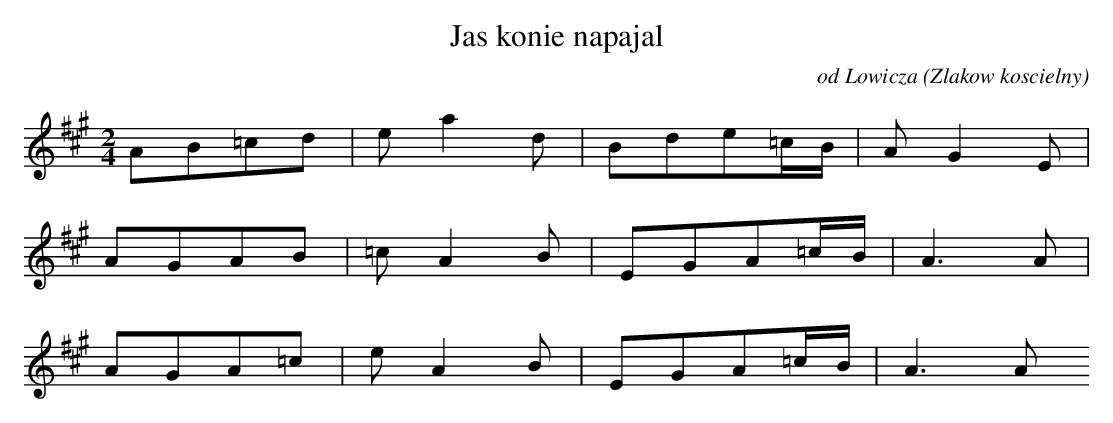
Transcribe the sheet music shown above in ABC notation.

X:1
T: Jas konie napajal
O: od Lowicza (Zlakow koscielny)
M: 2/4
L: 1/16
K: A
A2B2=c2d2 | e2a4d2 | B2d2e2=cB | A2G4E2 |
A2G2A2B2 | =c2A4B2 | E2G2A2=cB | A6A2 |
A2G2A2=c2 | e2A4B2 | E2G2A2=cB | A6A2
